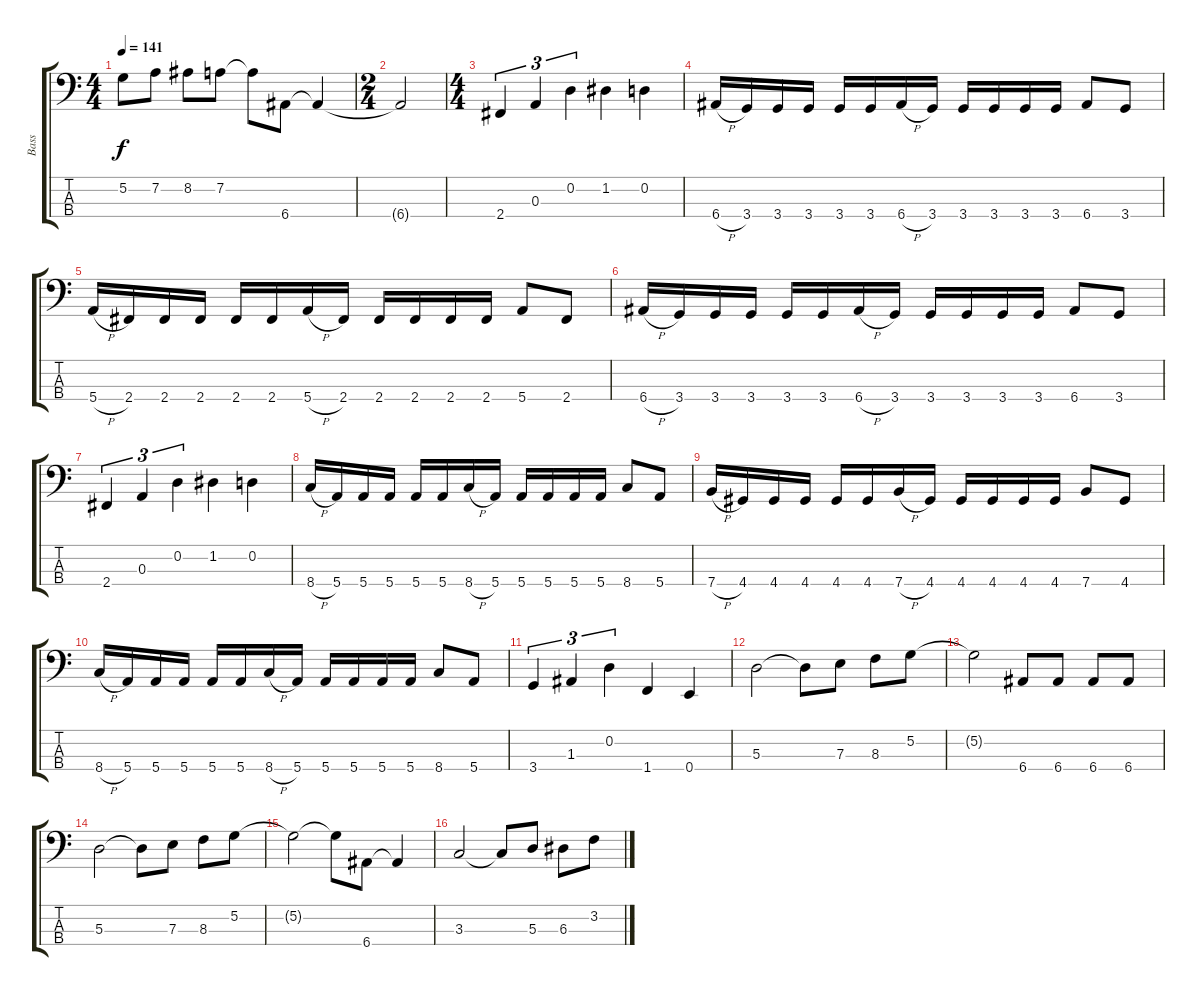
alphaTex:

\track ("Bass" "Bass") {instrument electricbasspick}
\staff {score tabs}
\tuning (G2 D2 A1 E1) {hide}
\ts (4 4)
\tempo 141
\clef f4
\ks c
5.2{t}.8{dy f} 7.2.8 8.2.8 7.2.8 7.2{t}.8 6.4.8 6.4{t}.4 |
\ts (2 4)
6.4{t}.2 |
\ts (4 4)
2.4.4{tu (3 2)} 0.3.4{tu (3 2)} 0.2.4{tu (3 2)} 1.2.4 0.2.4 |
6.4{h}.16 3.4.16 3.4.16 3.4.16 3.4.16 3.4.16 6.4{h}.16 3.4.16 3.4.16 3.4.16 3.4.16 3.4.16 6.4.8 3.4.8 |
5.4{h}.16 2.4.16 2.4.16 2.4.16 2.4.16 2.4.16 5.4{h}.16 2.4.16 2.4.16 2.4.16 2.4.16 2.4.16 5.4.8 2.4.8 |
6.4{h}.16 3.4.16 3.4.16 3.4.16 3.4.16 3.4.16 6.4{h}.16 3.4.16 3.4.16 3.4.16 3.4.16 3.4.16 6.4.8 3.4.8 |
2.4.4{tu (3 2)} 0.3.4{tu (3 2)} 0.2.4{tu (3 2)} 1.2.4 0.2.4 |
8.4{h}.16 5.4.16 5.4.16 5.4.16 5.4.16 5.4.16 8.4{h}.16 5.4.16 5.4.16 5.4.16 5.4.16 5.4.16 8.4.8 5.4.8 |
7.4{h}.16 4.4.16 4.4.16 4.4.16 4.4.16 4.4.16 7.4{h}.16 4.4.16 4.4.16 4.4.16 4.4.16 4.4.16 7.4.8 4.4.8 |
8.4{h}.16 5.4.16 5.4.16 5.4.16 5.4.16 5.4.16 8.4{h}.16 5.4.16 5.4.16 5.4.16 5.4.16 5.4.16 8.4.8 5.4.8 |
3.4.4{tu (3 2)} 1.3.4{tu (3 2)} 0.2.4{tu (3 2)} 1.4.4 0.4.4 |
5.3.2 5.3{t}.8 7.3.8 8.3.8 5.2.8 |
5.2{t}.2 6.4.8 6.4.8 6.4.8 6.4.8 |
5.3.2 5.3{t}.8 7.3.8 8.3.8 5.2.8 |
5.2{t}.2 5.2{t}.8 6.4.8 6.4{t}.4 |
3.3.2 3.3{t}.8 5.3.8 6.3.8 3.2.8
